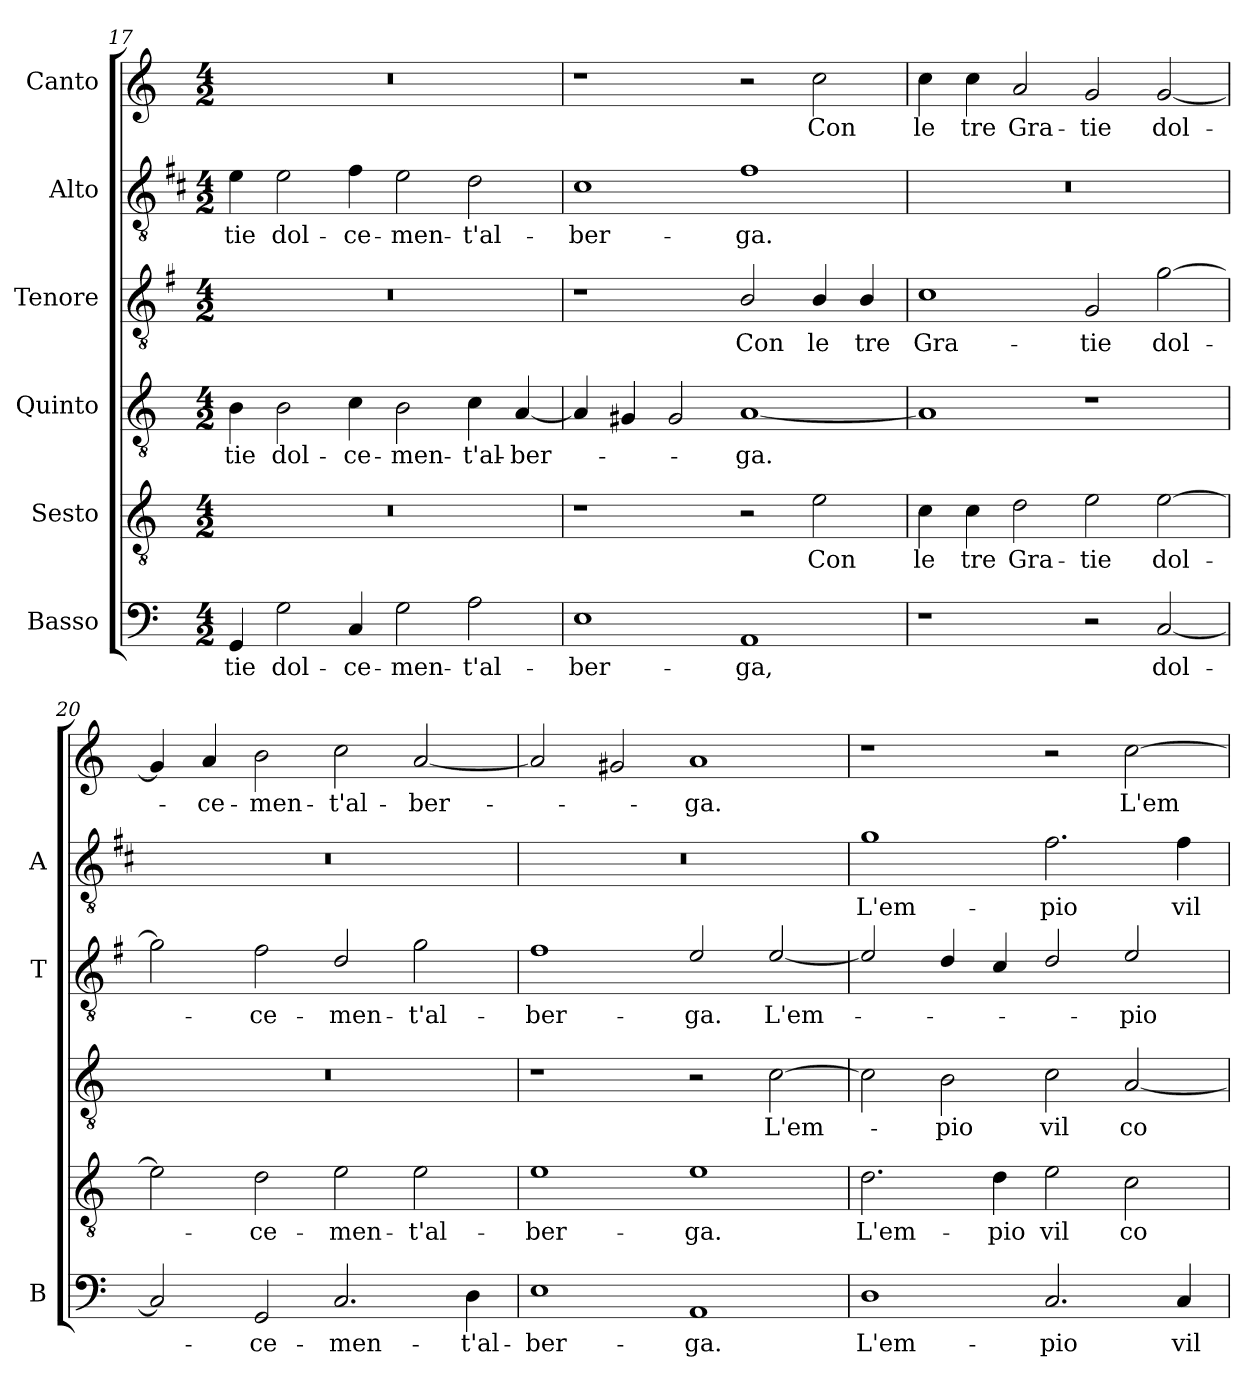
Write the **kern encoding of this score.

**kern	**text	**kern	**text	**kern	**text	**kern	**text	**kern	**text	**kern	**text
*part6	*part6	*part5	*part5	*part4	*part4	*part3	*part3	*part2	*part2	*part1	*part1
*staff6	*staff6	*staff5	*staff5	*staff4	*staff4	*staff3	*staff3	*staff2	*staff2	*staff1	*staff1
*I"Basso	*	*I"Sesto	*	*I"Quinto	*	*I"Tenore	*	*I"Alto	*	*I"Canto	*
*I'B	*	*	*	*	*	*I'T	*	*I'A	*	*	*
*clefF4	*	*clefGv2	*	*clefGv2	*	*clefGv2	*	*clefGv2	*	*clefG2	*
*	*	*	*	*	*	*ITrd4c7	*	*ITrd1c2	*	*	*
*k[]	*	*k[]	*	*k[]	*	*k[]	*	*k[]	*	*k[]	*
*C:	*	*C:	*	*C:	*	*C:	*	*C:	*	*C:	*
*M4/2	*	*M4/2	*	*M4/2	*	*M4/2	*	*M4/2	*	*M4/2	*
=17	=17	=17	=17	=17	=17	=17	=17	=17	=17	=17	=17
!	!LO:LY:b	!	!	!	!LO:LY:b	!	!	!	!LO:LY:b	!	!
4GG/	-tie	0r	.	4B\	-tie	0r	.	4d\	-tie	0r	.
!	!LO:LY:b	!	!	!	!LO:LY:b	!	!	!	!LO:LY:b	!	!
2G\	dol-	.	.	2B\	dol-	.	.	2d\	dol-	.	.
!	!LO:LY:b	!	!	!	!LO:LY:b	!	!	!	!LO:LY:b	!	!
4C/	-ce-	.	.	4c\	-ce-	.	.	4e\	-ce-	.	.
!	!LO:LY:b	!	!	!	!LO:LY:b	!	!	!	!LO:LY:b	!	!
2G\	-men-	.	.	2B\	-men-	.	.	2d\	-men-	.	.
!	!LO:LY:b	!	!	!	!LO:LY:b	!	!	!	!LO:LY:b	!	!
2A\	-t'al-	.	.	4c\	-t'al-	.	.	2c\	-t'al-	.	.
!	!	!	!	!	!LO:LY:b	!	!	!	!	!	!
.	.	.	.	[4A/	-ber-	.	.	.	.	.	.
=18	=18	=18	=18	=18	=18	=18	=18	=18	=18	=18	=18
!	!LO:LY:b	!	!	!	!	!	!	!	!LO:LY:b	!	!
1E	-ber-	1r	.	4A/]	.	1r	.	1B	-ber-	1r	.
.	.	.	.	4G#X/	.	.	.	.	.	.	.
.	.	.	.	2G#/	.	.	.	.	.	.	.
!	!LO:LY:b	!	!	!	!LO:LY:b	!	!LO:LY:b	!	!LO:LY:b	!	!
1AA	-ga,	2r	.	[1A	-ga.	2E/	Con	1e	-ga.	2r	.
!	!	!	!LO:LY:b	!	!	!	!LO:LY:b	!	!	!	!LO:LY:b
.	.	2e\	Con	.	.	4E/	le	.	.	2cc\	Con
!	!	!	!	!	!	!	!LO:LY:b	!	!	!	!
.	.	.	.	.	.	4E/	tre	.	.	.	.
=19	=19	=19	=19	=19	=19	=19	=19	=19	=19	=19	=19
!	!	!	!LO:LY:b	!	!	!	!LO:LY:b	!	!	!	!LO:LY:b
1r	.	4c\	le	1A]	.	1F	Gra-	0r	.	4cc\	le
!	!	!	!LO:LY:b	!	!	!	!	!	!	!	!LO:LY:b
.	.	4c\	tre	.	.	.	.	.	.	4cc\	tre
!	!	!	!LO:LY:b	!	!	!	!	!	!	!	!LO:LY:b
.	.	2d\	Gra-	.	.	.	.	.	.	2a/	Gra-
!	!	!	!LO:LY:b	!	!	!	!LO:LY:b	!	!	!	!LO:LY:b
2r	.	2e\	-tie	1r	.	2C/	-tie	.	.	2g/	-tie
!	!LO:LY:b	!	!LO:LY:b	!	!	!	!LO:LY:b	!	!	!	!LO:LY:b
[2C/	dol-	[2e\	dol-	.	.	[2c\	dol-	.	.	[2g/	dol-
!!LO:PB:g=z
=20	=20	=20	=20	=20	=20	=20	=20	=20	=20	=20	=20
2C/]	.	2e\]	.	0r	.	2c\]	.	0r	.	4g/]	.
!	!	!	!	!	!	!	!	!	!	!	!LO:LY:b
.	.	.	.	.	.	.	.	.	.	4a/	-ce-
!	!LO:LY:b	!	!LO:LY:b	!	!	!	!LO:LY:b	!	!	!	!LO:LY:b
2GG/	-ce-	2d\	-ce-	.	.	2B\	-ce-	.	.	2b\	-men-
!	!LO:LY:b	!	!LO:LY:b	!	!	!	!LO:LY:b	!	!	!	!LO:LY:b
2.C/	-men-	2e\	-men-	.	.	2G/	-men-	.	.	2cc\	-t'al-
!	!	!	!LO:LY:b	!	!	!	!LO:LY:b	!	!	!	!LO:LY:b
.	.	2e\	-t'al-	.	.	2c\	-t'al-	.	.	[2a/	-ber-
!	!LO:LY:b	!	!	!	!	!	!	!	!	!	!
4D\	-t'al-	.	.	.	.	.	.	.	.	.	.
=21	=21	=21	=21	=21	=21	=21	=21	=21	=21	=21	=21
!	!LO:LY:b	!	!LO:LY:b	!	!	!	!LO:LY:b	!	!	!	!
1E	-ber-	1e	-ber-	1r	.	1B	-ber-	0r	.	2a/]	.
.	.	.	.	.	.	.	.	.	.	2g#X/	.
!	!LO:LY:b	!	!LO:LY:b	!	!	!	!LO:LY:b	!	!	!	!LO:LY:b
1AA	-ga.	1e	-ga.	2r	.	2A/	-ga.	.	.	1a	-ga.
!	!	!	!	!	!LO:LY:b	!	!LO:LY:b	!	!	!	!
.	.	.	.	[2c\	L'em-	[2A/	L'em-	.	.	.	.
=22	=22	=22	=22	=22	=22	=22	=22	=22	=22	=22	=22
!	!LO:LY:b	!	!LO:LY:b	!	!	!	!	!	!LO:LY:b	!	!
1D	L'em-	2.d\	L'em-	2c\]	.	2A/]	.	1f	L'em-	1r	.
!	!	!	!	!	!LO:LY:b	!	!	!	!	!	!
.	.	.	.	2B\	-pio	4G/	.	.	.	.	.
!	!	!	!LO:LY:b	!	!	!	!	!	!	!	!
.	.	4d\	-pio	.	.	4F/	.	.	.	.	.
!	!LO:LY:b	!	!LO:LY:b	!	!LO:LY:b	!	!	!	!LO:LY:b	!	!
2.C/	-pio	2e\	vil	2c\	vil	2G/	.	2.e\	-pio	2r	.
!	!	!	!LO:LY:b	!	!LO:LY:b	!	!LO:LY:b	!	!	!	!LO:LY:b
.	.	2c\	co-	[2A/	co-	2A/	-pio	.	.	[2cc\	L'em-
!	!LO:LY:b	!	!	!	!	!	!	!	!LO:LY:b	!	!
4C/	vil	.	.	.	.	.	.	4e\	vil	.	.
=	=	=	=	=	=	=	=	=	=	=	=
*-	*-	*-	*-	*-	*-	*-	*-	*-	*-	*-	*-
